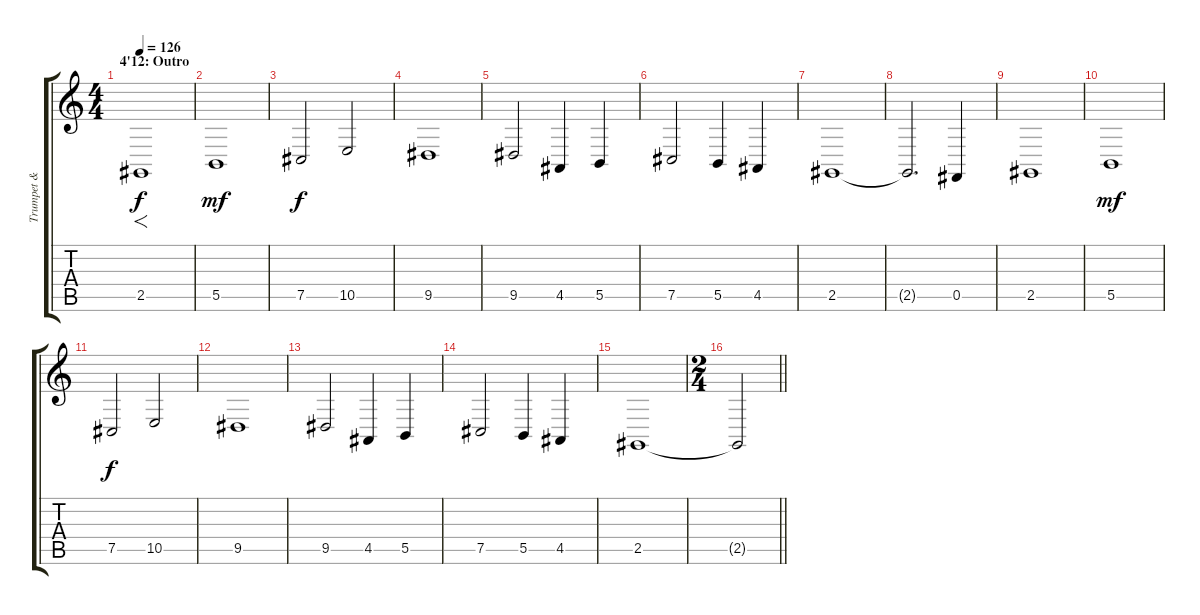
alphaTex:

\track ("Trumpet & cello" "Trumpet & ") {instrument trumpet}
\staff {score tabs}
\tuning (Db4 Ab3 E3 B2 Gb2 Db2) {hide}
\ts (4 4)
\section ("" "4'12: Outro")
\tempo 126
\clef g2
\ks c
2.5.1{f dy f volume 10 balance 10 instrument cello} |
5.5.1{dy mf} |
7.5.2{dy f} 10.5.2 |
9.5.1 |
9.5.2 4.5.4 5.5.4 |
7.5.2 5.5.4 4.5.4 |
2.5.1 |
2.5{t}.2{d} 0.5.4 |
2.5.1 |
5.5.1{dy mf} |
7.5.2{dy f} 10.5.2 |
9.5.1 |
9.5.2 4.5.4 5.5.4 |
7.5.2 5.5.4 4.5.4 |
2.5.1 |
\ts (2 4)
\barLineRight lightlight
2.5{t}.2
